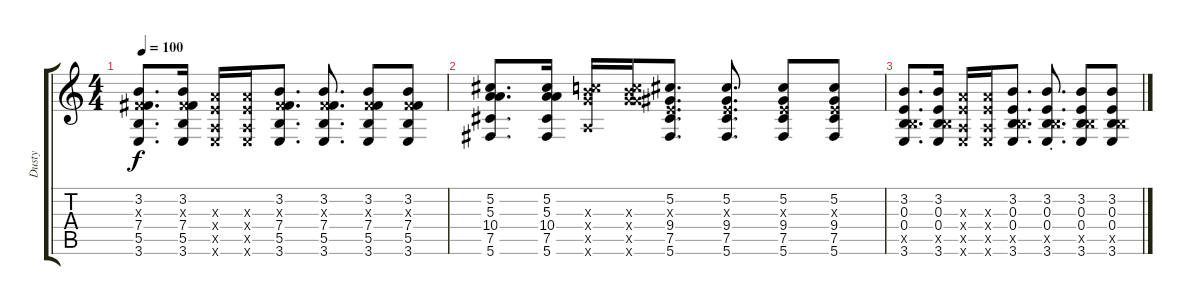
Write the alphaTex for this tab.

\track ("Dusty" "Dusty") {instrument overdrivenguitar}
\staff {score tabs}
\tuning (Db4 Ab3 E3 B2 Gb2 Db2) {hide}
\ts (4 4)
\tempo 100
\clef g2
\ks c
(3.2 2.3{x} 7.4 5.5 3.6).8{d dy f} (3.2 2.3{x} 7.4 5.5 3.6).16 (5.3{x} 5.4{x} 3.5{x} 3.6{x}).16 (5.3{x} 5.4{x} 3.5{x} 3.6{x}).16 (3.2 2.3{x} 7.4 5.5 3.6).8{d} (3.2 2.3{x} 7.4 5.5 3.6).8{d} (3.2 2.3{x} 7.4 5.5 3.6).8 (3.2 2.3{x} 7.4 5.5 3.6).8 |
(5.2 5.3 10.4 7.5 5.6).8{d} (5.2 5.3 10.4 7.5 5.6).16 (7.3{x} 8.4{x} 18.5{x} 8.6{x}).16 (7.3{x} 8.4{x} 18.5{x} 18.6{x}).16 (5.2 0.3{x} 9.4 7.5 5.6).8{d} (5.2 0.3{x} 9.4 7.5 5.6).8{d} (5.2 0.3{x} 9.4 7.5 5.6).8 (5.2 0.3{x} 9.4 7.5 5.6).8 |
(3.2 0.3 0.4 5.5{x} 3.6).8{d} (3.2 0.3 0.4 5.5{x} 3.6).16 (5.3{x} 5.4{x} 3.5{x} 3.6{x}).16 (5.3{x} 5.4{x} 3.5{x} 3.6{x}).16 (3.2 0.3 0.4 5.5{x} 3.6).8{d} (3.2{st} 0.3{st} 0.4{st} 5.5{x} 3.6{st}).8{d} (3.2 0.3 0.4 5.5{x} 3.6).8 (3.2 0.3 0.4 5.5{x} 3.6).8
